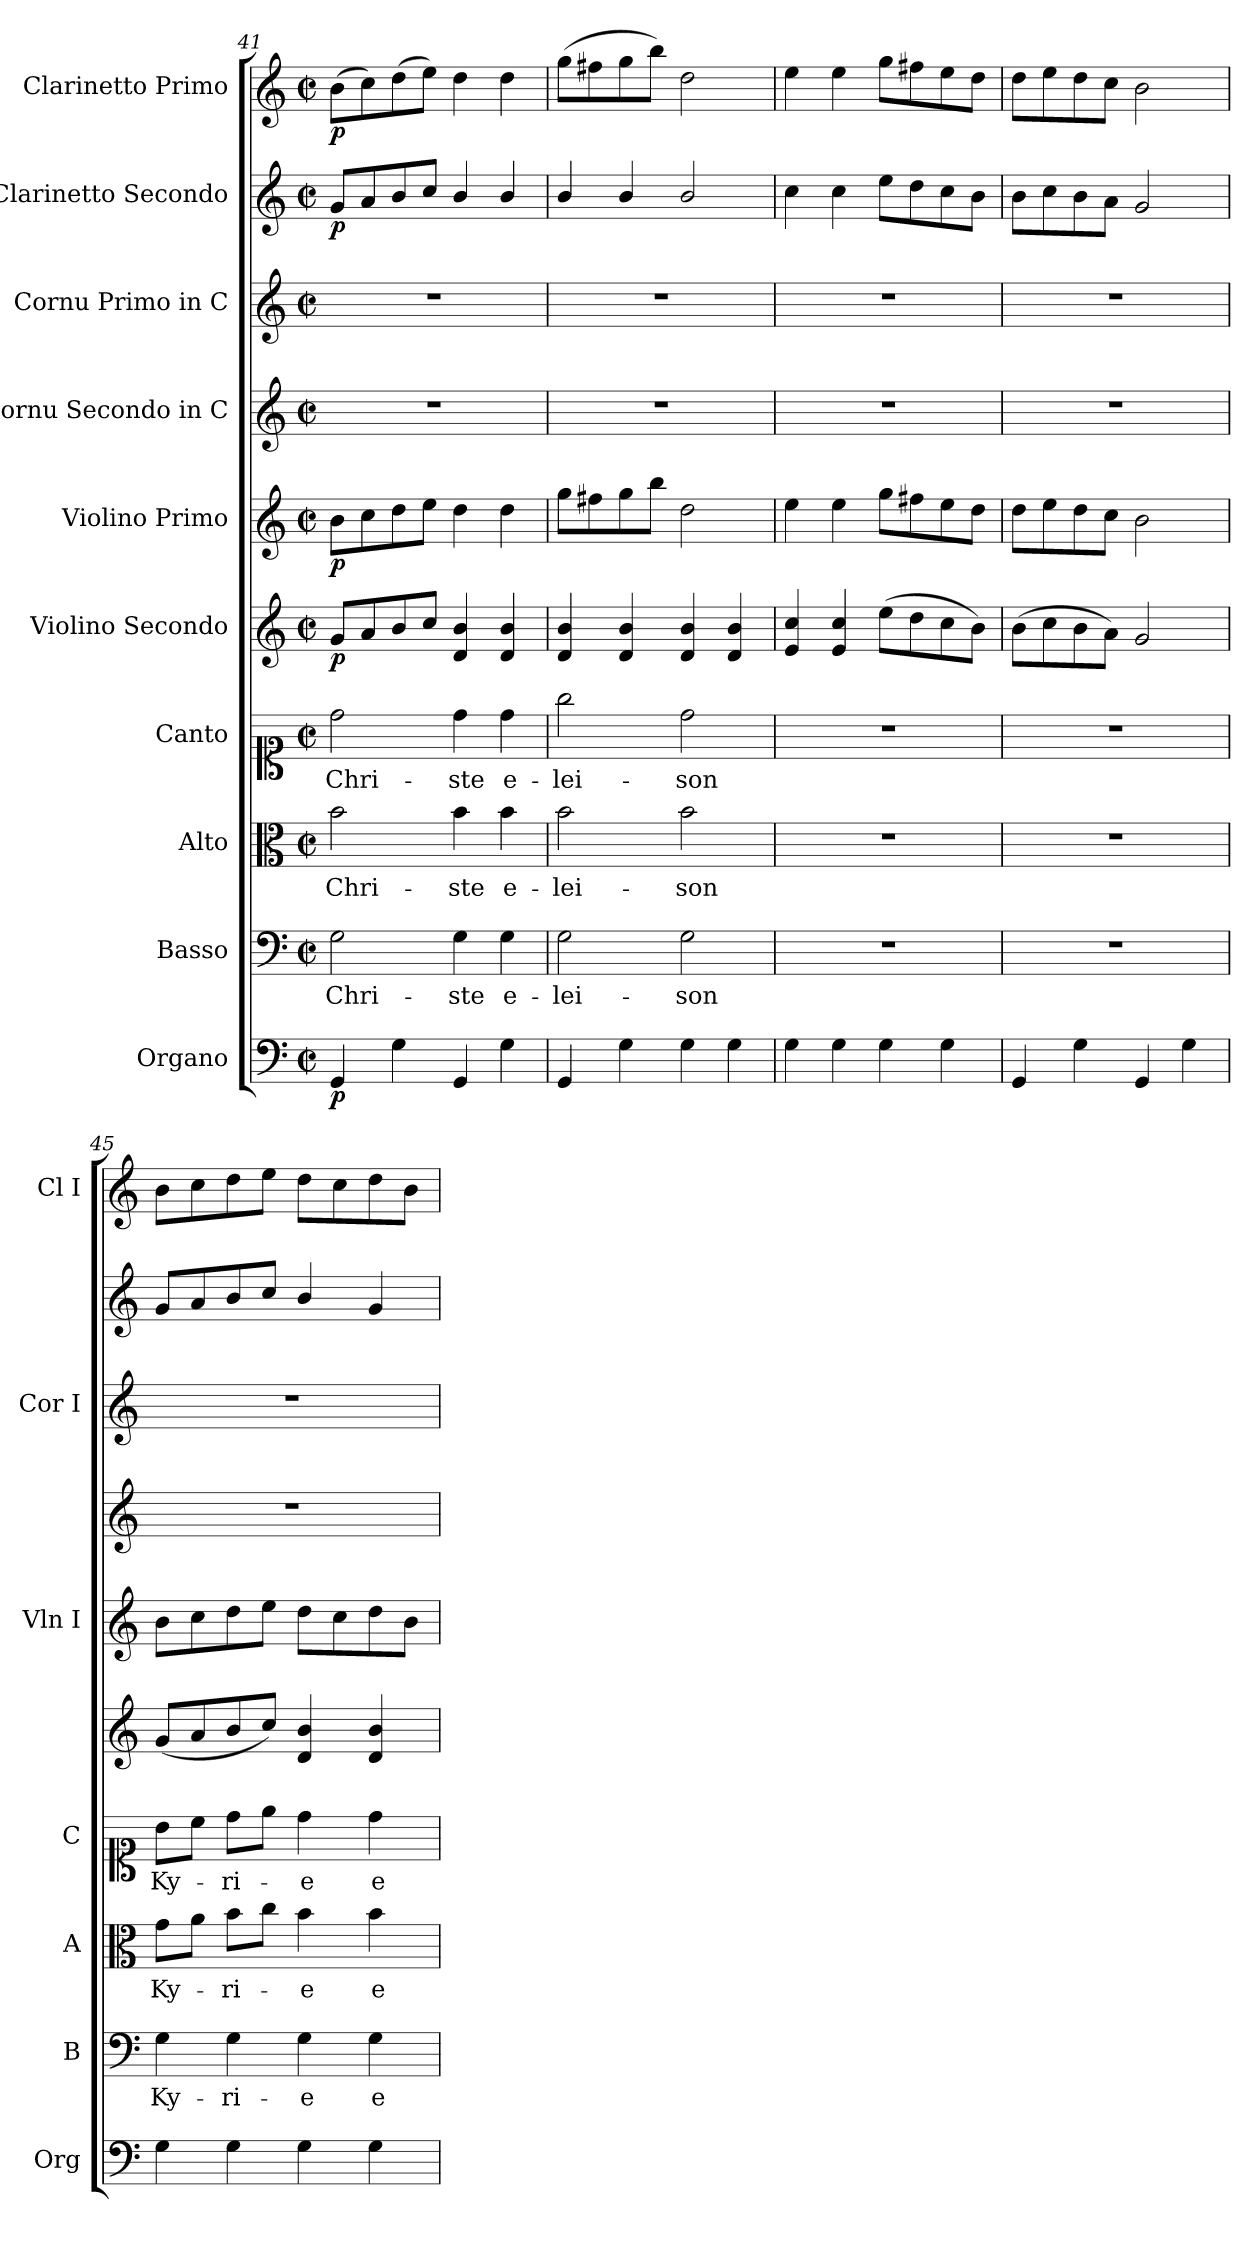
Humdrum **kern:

**kern	**dynam	**kern	**text	**kern	**text	**kern	**text	**kern	**dynam	**kern	**dynam	**kern	**kern	**kern	**dynam	**kern	**dynam
*part10	*part10	*part9	*part9	*part8	*part8	*part7	*part7	*part6	*part6	*part5	*part5	*part4	*part3	*part2	*part2	*part1	*part1
*staff10	*staff10	*staff9	*staff9	*staff8	*staff8	*staff7	*staff7	*staff6	*staff6	*staff5	*staff5	*staff4	*staff3	*staff2	*staff2	*staff1	*staff1
*I"Organo	*	*I"Basso	*	*I"Alto	*	*I"Canto	*	*I"Violino Secondo	*	*I"Violino Primo	*	*I"Cornu Secondo in C	*I"Cornu Primo in C	*I"Clarinetto Secondo	*	*I"Clarinetto Primo	*
*I'Org	*	*I'B	*	*I'A	*	*I'C	*	*	*	*I'Vln I	*	*	*I'Cor I	*	*	*I'Cl I	*
*clefF4	*	*clefF4	*	*clefC3	*	*clefC1	*	*clefG2	*	*clefG2	*	*clefG2	*clefG2	*clefG2	*	*clefG2	*
*k[]	*	*k[]	*	*k[]	*	*k[]	*	*k[]	*	*k[]	*	*k[]	*k[]	*k[]	*	*k[]	*
*M2/2	*	*M2/2	*	*M2/2	*	*M2/2	*	*M2/2	*	*M2/2	*	*M2/2	*M2/2	*M2/2	*	*M2/2	*
*met(c|)	*	*met(c|)	*	*met(c|)	*	*met(c|)	*	*met(c|)	*	*met(c|)	*	*met(c|)	*met(c|)	*met(c|)	*	*met(c|)	*
=41	=41	=41	=41	=41	=41	=41	=41	=41	=41	=41	=41	=41	=41	=41	=41	=41	=41
4GG	p	2G	Chri-	2b	Chri-	2dd	Chri-	8gL	p	8bL	p	1r	1r	8gL	p	(>8bL	p
.	.	.	.	.	.	.	.	8a	.	8cc	.	.	.	8a	.	8cc)	.
4G	.	.	.	.	.	.	.	8b	.	8dd	.	.	.	8b	.	(>8dd	.
.	.	.	.	.	.	.	.	8ccJ	.	8eeJ	.	.	.	8ccJ	.	8eeJ)	.
4GG	.	4G	-ste	4b	-ste	4dd	-ste	4d 4b	.	4dd	.	.	.	4b/	.	4dd	.
4G	.	4G	e-	4b	e-	4dd	e-	4d 4b	.	4dd	.	.	.	4b/	.	4dd	.
=42	=42	=42	=42	=42	=42	=42	=42	=42	=42	=42	=42	=42	=42	=42	=42	=42	=42
4GG	.	2G	-lei-	2b	-lei-	2gg	-lei-	4d 4b	.	8ggL	.	1r	1r	4b/	.	(>8ggL	.
.	.	.	.	.	.	.	.	.	.	8ff#X	.	.	.	.	.	8ff#X	.
4G	.	.	.	.	.	.	.	4d 4b	.	8gg	.	.	.	4b/	.	8gg	.
.	.	.	.	.	.	.	.	.	.	8bbJ	.	.	.	.	.	8bbJ)	.
4G	.	2G	-son	2b	-son	2dd	-son	4d 4b	.	2dd	.	.	.	2b/	.	2dd	.
4G	.	.	.	.	.	.	.	4d 4b	.	.	.	.	.	.	.	.	.
=43	=43	=43	=43	=43	=43	=43	=43	=43	=43	=43	=43	=43	=43	=43	=43	=43	=43
4G	.	1r	.	1r	.	1r	.	4e 4cc	.	4ee	.	1r	1r	4cc	.	4ee	.
4G	.	.	.	.	.	.	.	4e 4cc	.	4ee	.	.	.	4cc	.	4ee	.
4G	.	.	.	.	.	.	.	(>8eeL	.	8ggL	.	.	.	8eeL	.	8ggL	.
.	.	.	.	.	.	.	.	8dd	.	8ff#X	.	.	.	8dd	.	8ff#X	.
4G	.	.	.	.	.	.	.	8cc	.	8ee	.	.	.	8cc	.	8ee	.
.	.	.	.	.	.	.	.	8bJ)	.	8ddJ	.	.	.	8bJ	.	8ddJ	.
=44	=44	=44	=44	=44	=44	=44	=44	=44	=44	=44	=44	=44	=44	=44	=44	=44	=44
4GG	.	1r	.	1r	.	1r	.	(>8bL	.	8ddL	.	1r	1r	8bL	.	8ddL	.
.	.	.	.	.	.	.	.	8cc	.	8ee	.	.	.	8cc	.	8ee	.
4G	.	.	.	.	.	.	.	8b	.	8dd	.	.	.	8b	.	8dd	.
.	.	.	.	.	.	.	.	8aJ)	.	8ccJ	.	.	.	8aJ	.	8ccJ	.
4GG	.	.	.	.	.	.	.	2g	.	2b	.	.	.	2g	.	2b	.
4G	.	.	.	.	.	.	.	.	.	.	.	.	.	.	.	.	.
=45	=45	=45	=45	=45	=45	=45	=45	=45	=45	=45	=45	=45	=45	=45	=45	=45	=45
4G	.	4G	Ky-	8gL	Ky-	8bL	Ky-	(<8gL	.	8bL	.	1r	1r	8gL	.	8bL	.
.	.	.	.	8aJ	.	8ccJ	.	8a	.	8cc	.	.	.	8a	.	8cc	.
4G	.	4G	-ri-	8bL	-ri-	8ddL	-ri-	8b	.	8dd	.	.	.	8b	.	8dd	.
.	.	.	.	8ccJ	.	8eeJ	.	8ccJ)	.	8eeJ	.	.	.	8ccJ	.	8eeJ	.
4G	.	4G	-e	4b	-e	4dd	-e	4d 4b	.	8ddL	.	.	.	4b/	.	8ddL	.
.	.	.	.	.	.	.	.	.	.	8cc	.	.	.	.	.	8cc	.
4G	.	4G	e-	4b	e-	4dd	e-	4d 4b	.	8dd	.	.	.	4g	.	8dd	.
.	.	.	.	.	.	.	.	.	.	8bJ	.	.	.	.	.	8bJ	.
=	=	=	=	=	=	=	=	=	=	=	=	=	=	=	=	=	=
*-	*-	*-	*-	*-	*-	*-	*-	*-	*-	*-	*-	*-	*-	*-	*-	*-	*-
